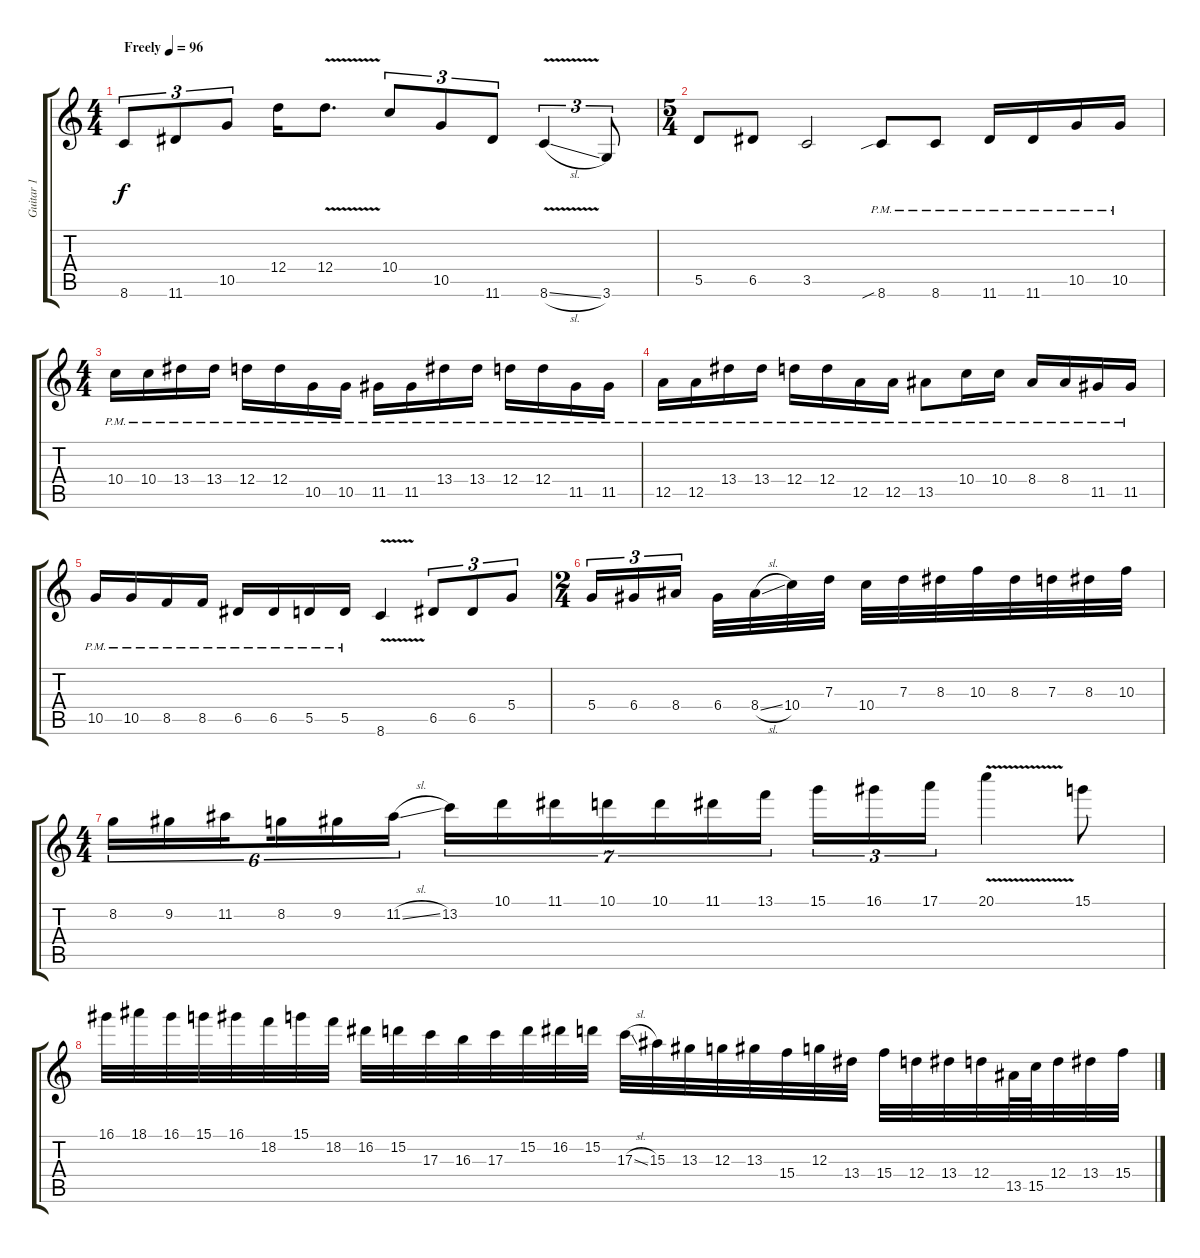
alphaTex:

\track ("Guitar 1" "Guitar 1") {instrument overdrivenguitar}
\staff {score tabs}
\tuning (E4 B3 G3 D3 A2 E2) {hide}
\ts (4 4)
\tempo (96 "Freely")
\clef g2
\ks c
8.6.8{tu (3 2) dy f instrument overdrivenguitar} 11.6.8{tu (3 2)} 10.5.8{tu (3 2)} 12.4.16 12.4{v}.8{d} 10.4.8{tu (3 2)} 10.5.8{tu (3 2)} 11.6.8{tu (3 2)} 8.6{v sl}.4{tu (3 2)} 3.6.8{tu (3 2)} |
\ts (5 4)
5.5.8 6.5.8 3.5.2 8.6{sib pm}.8 8.6{pm}.8 11.6{pm}.16 11.6{pm}.16 10.5{pm}.16 10.5{pm}.16 |
\ts (4 4)
10.4{pm}.16 10.4{pm}.16 13.4{pm}.16 13.4{pm}.16 12.4{pm}.16 12.4{pm}.16 10.5{pm}.16 10.5{pm}.16 11.5{pm}.16 11.5{pm}.16 13.4{pm}.16 13.4{pm}.16 12.4{pm}.16 12.4{pm}.16 11.5{pm}.16 11.5{pm}.16 |
12.5{pm}.16 12.5{pm}.16 13.4{pm}.16 13.4{pm}.16 12.4{pm}.16 12.4{pm}.16 12.5{pm}.16 12.5{pm}.16 13.5{pm}.8 10.4{pm}.16 10.4{pm}.16 8.4{pm}.16 8.4{pm}.16 11.5{pm}.16 11.5{pm}.16 |
10.5{pm}.16 10.5{pm}.16 8.5{pm}.16 8.5{pm}.16 6.5{pm}.16 6.5{pm}.16 5.5{pm}.16 5.5{pm}.16 8.6{v}.4 6.5.8{tu (3 2)} 6.5.8{tu (3 2)} 5.4.8{tu (3 2)} |
\ts (2 4)
5.4.16{tu (3 2)} 6.4.16{tu (3 2)} 8.4.16{tu (3 2) beam splitsecondary} 6.4.32 8.4{sl}.32 10.4.32 7.3.32 10.4.32 7.3.32 8.3.32 10.3.32 8.3.32 7.3.32 8.3.32 10.3.32 |
\ts (4 4)
8.2.16{tu (6 4)} 9.2.16{tu (6 4)} 11.2.16{tu (6 4) beam splitsecondary} 8.2.16{tu (6 4)} 9.2.16{tu (6 4)} 11.2{sl}.16{tu (6 4)} 13.2.16{tu (7 4)} 10.1.16{tu (7 4)} 11.1.16{tu (7 4)} 10.1.16{tu (7 4)} 10.1.16{tu (7 4)} 11.1.16{tu (7 4)} 13.1.16{tu (7 4)} 15.1.16{tu (3 2)} 16.1.16{tu (3 2)} 17.1.16{tu (3 2)} 20.1{v}.4 15.1.8 |
16.1.32 18.1.32 16.1.32 15.1.32 16.1.32 18.2.32 15.1.32 18.2.32 16.2.32 15.2.32 17.3.32 16.3.32 17.3.32 15.2.32 16.2.32 15.2.32 17.3{sl}.32 15.3.32 13.3.32 12.3.32 13.3.32 15.4.32 12.3.32 13.4.32 15.4.32 12.4.32 13.4.32 12.4.32 13.5.64 15.5.64 12.4.32 13.4.32 15.4.32
